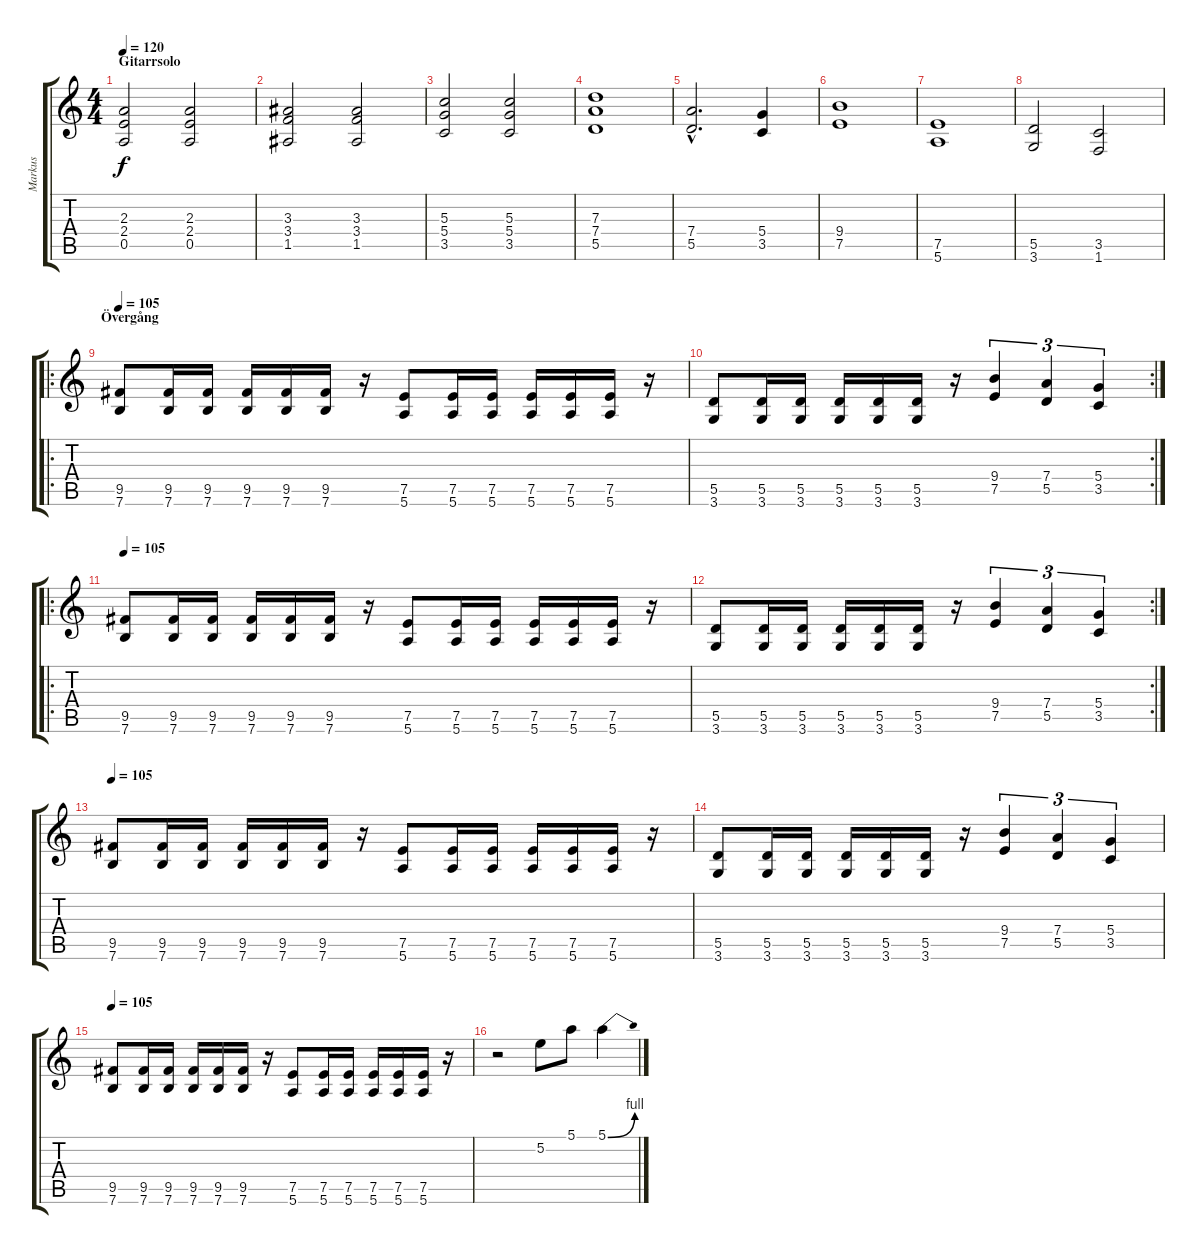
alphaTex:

\track ("Markus" "Markus") {instrument distortionguitar}
\staff {score tabs}
\tuning (E4 B3 G3 D3 A2 E2) {hide}
\ts (4 4)
\section ("" "Gitarrsolo")
\tempo 120
\clef g2
\ks c
(2.3 2.4 0.5).2{dy f} (2.3 2.4 0.5).2 |
(3.3 3.4 1.5).2 (3.3 3.4 1.5).2 |
(5.3 5.4 3.5).2 (5.3 5.4 3.5).2 |
(7.3 7.4 5.5).1 |
(7.4{hac} 5.5{hac}).2{d} (5.4 3.5).4 |
(9.4 7.5).1 |
(7.5 5.6).1 |
(5.5 3.6).2 (3.5 1.6).2 |
\ro
\section ("" "Övergång")
\tempo 105
(9.5 7.6).8 (9.5 7.6).16 (9.5 7.6).16 (9.5 7.6).16 (9.5 7.6).16 (9.5 7.6).16 r.16 (7.5 5.6).8 (7.5 5.6).16 (7.5 5.6).16 (7.5 5.6).16 (7.5 5.6).16 (7.5 5.6).16 r.16 |
\rc 2
(5.5 3.6).8 (5.5 3.6).16 (5.5 3.6).16 (5.5 3.6).16 (5.5 3.6).16 (5.5 3.6).16 r.16 (9.4 7.5).4{tu (3 2)} (7.4 5.5).4{tu (3 2)} (5.4 3.5).4{tu (3 2)} |
\ro
\tempo 105
(9.5 7.6).8 (9.5 7.6).16 (9.5 7.6).16 (9.5 7.6).16 (9.5 7.6).16 (9.5 7.6).16 r.16 (7.5 5.6).8 (7.5 5.6).16 (7.5 5.6).16 (7.5 5.6).16 (7.5 5.6).16 (7.5 5.6).16 r.16 |
\rc 2
(5.5 3.6).8 (5.5 3.6).16 (5.5 3.6).16 (5.5 3.6).16 (5.5 3.6).16 (5.5 3.6).16 r.16 (9.4 7.5).4{tu (3 2)} (7.4 5.5).4{tu (3 2)} (5.4 3.5).4{tu (3 2)} |
\tempo 105
(9.5 7.6).8 (9.5 7.6).16 (9.5 7.6).16 (9.5 7.6).16 (9.5 7.6).16 (9.5 7.6).16 r.16 (7.5 5.6).8 (7.5 5.6).16 (7.5 5.6).16 (7.5 5.6).16 (7.5 5.6).16 (7.5 5.6).16 r.16 |
(5.5 3.6).8 (5.5 3.6).16 (5.5 3.6).16 (5.5 3.6).16 (5.5 3.6).16 (5.5 3.6).16 r.16 (9.4 7.5).4{tu (3 2)} (7.4 5.5).4{tu (3 2)} (5.4 3.5).4{tu (3 2)} |
\tempo 105
(9.5 7.6).8 (9.5 7.6).16 (9.5 7.6).16 (9.5 7.6).16 (9.5 7.6).16 (9.5 7.6).16 r.16 (7.5 5.6).8 (7.5 5.6).16 (7.5 5.6).16 (7.5 5.6).16 (7.5 5.6).16 (7.5 5.6).16 r.16 |
r.2 5.2.8 5.1.8 5.1{be (bend 0 0 60 4)}.4
